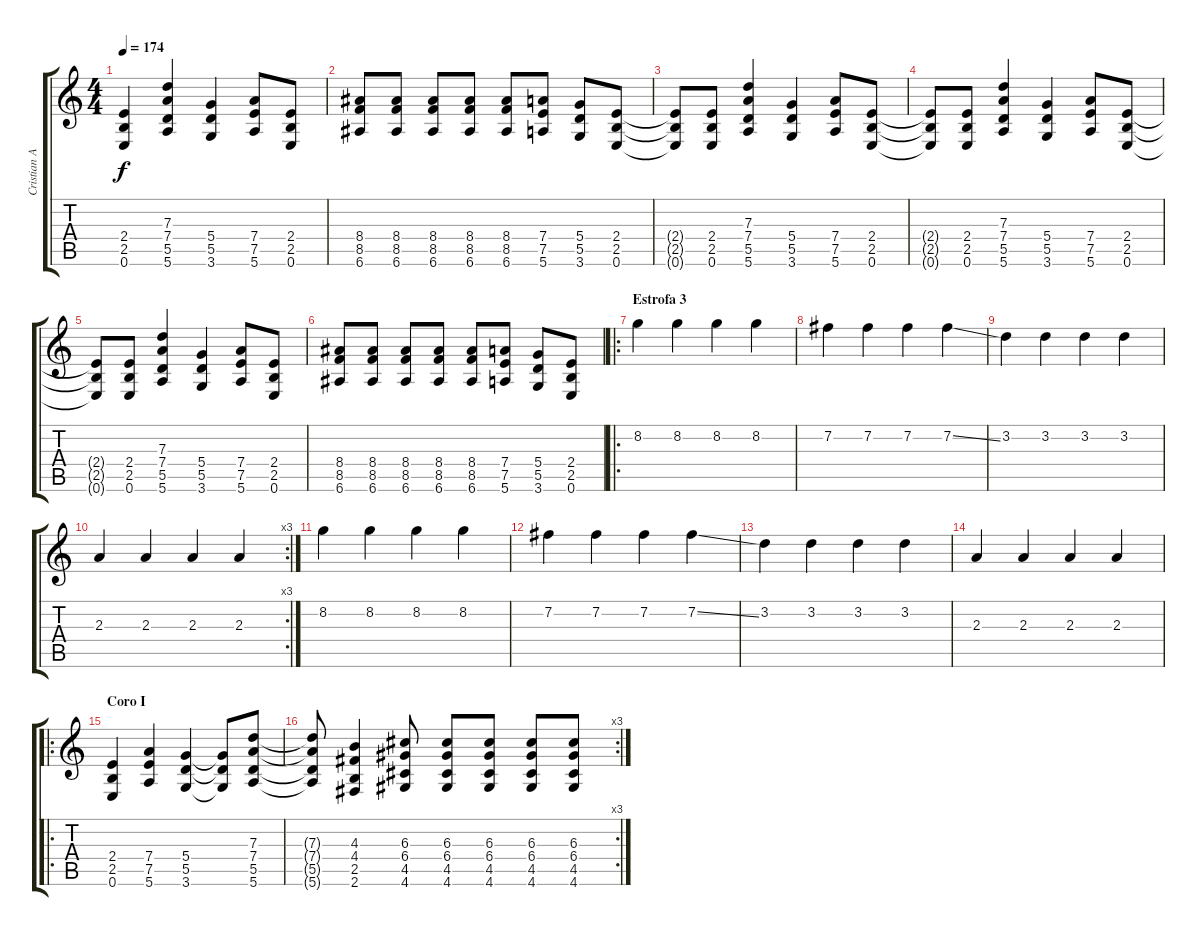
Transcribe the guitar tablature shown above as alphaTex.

\track ("Cristian Aldana (Guitarra 2)" "Cristian A") {instrument distortionguitar}
\staff {score tabs}
\tuning (E4 B3 G3 D3 A2 E2) {hide}
\ts (4 4)
\tempo 174
\clef g2
\ks c
(2.4{t} 2.5{t} 0.6{t}).4{dy f} (7.3 7.4 5.5 5.6).4 (5.4 5.5 3.6).4 (7.4 7.5 5.6).8 (2.4 2.5 0.6).8 |
(8.4 8.5 6.6).8 (8.4 8.5 6.6).8 (8.4 8.5 6.6).8 (8.4 8.5 6.6).8 (8.4 8.5 6.6).8 (7.4 7.5 5.6).8 (5.4 5.5 3.6).8 (2.4 2.5 0.6).8 |
(2.4{t} 2.5{t} 0.6{t}).8 (2.4 2.5 0.6).8 (7.3 7.4 5.5 5.6).4 (5.4 5.5 3.6).4 (7.4 7.5 5.6).8 (2.4 2.5 0.6).8 |
(2.4{t} 2.5{t} 0.6{t}).8 (2.4 2.5 0.6).8 (7.3 7.4 5.5 5.6).4 (5.4 5.5 3.6).4 (7.4 7.5 5.6).8 (2.4 2.5 0.6).8 |
(2.4{t} 2.5{t} 0.6{t}).8 (2.4 2.5 0.6).8 (7.3 7.4 5.5 5.6).4 (5.4 5.5 3.6).4 (7.4 7.5 5.6).8 (2.4 2.5 0.6).8 |
(8.4 8.5 6.6).8 (8.4 8.5 6.6).8 (8.4 8.5 6.6).8 (8.4 8.5 6.6).8 (8.4 8.5 6.6).8 (7.4 7.5 5.6).8 (5.4 5.5 3.6).8 (2.4 2.5 0.6).8 |
\ro
\section ("" "Estrofa 3")
8.2.4{instrument electricguitarjazz} 8.2.4 8.2.4 8.2.4 |
7.2.4 7.2.4 7.2.4 7.2{ss}.4 |
3.2.4 3.2.4 3.2.4 3.2.4 |
\rc 3
2.3.4 2.3.4 2.3.4 2.3.4 |
8.2.4{instrument electricguitarjazz} 8.2.4 8.2.4 8.2.4 |
7.2.4 7.2.4 7.2.4 7.2{ss}.4 |
3.2.4 3.2.4 3.2.4 3.2.4 |
2.3.4 2.3.4 2.3.4 2.3.4 |
\ro
\section ("" "Coro I")
(2.4 2.5 0.6).4{instrument distortionguitar} (7.4 7.5 5.6).4 (5.4 5.5 3.6).4 (5.4{t} 5.5{t} 3.6{t}).8 (7.3 7.4 5.5 5.6).8 |
\rc 3
(7.3{t} 7.4{t} 5.5{t} 5.6{t}).8 (4.3 4.4 2.5 2.6).4 (6.3 6.4 4.5 4.6).8 (6.3 6.4 4.5 4.6).8 (6.3 6.4 4.5 4.6).8 (6.3 6.4 4.5 4.6).8 (6.3 6.4 4.5 4.6).8
